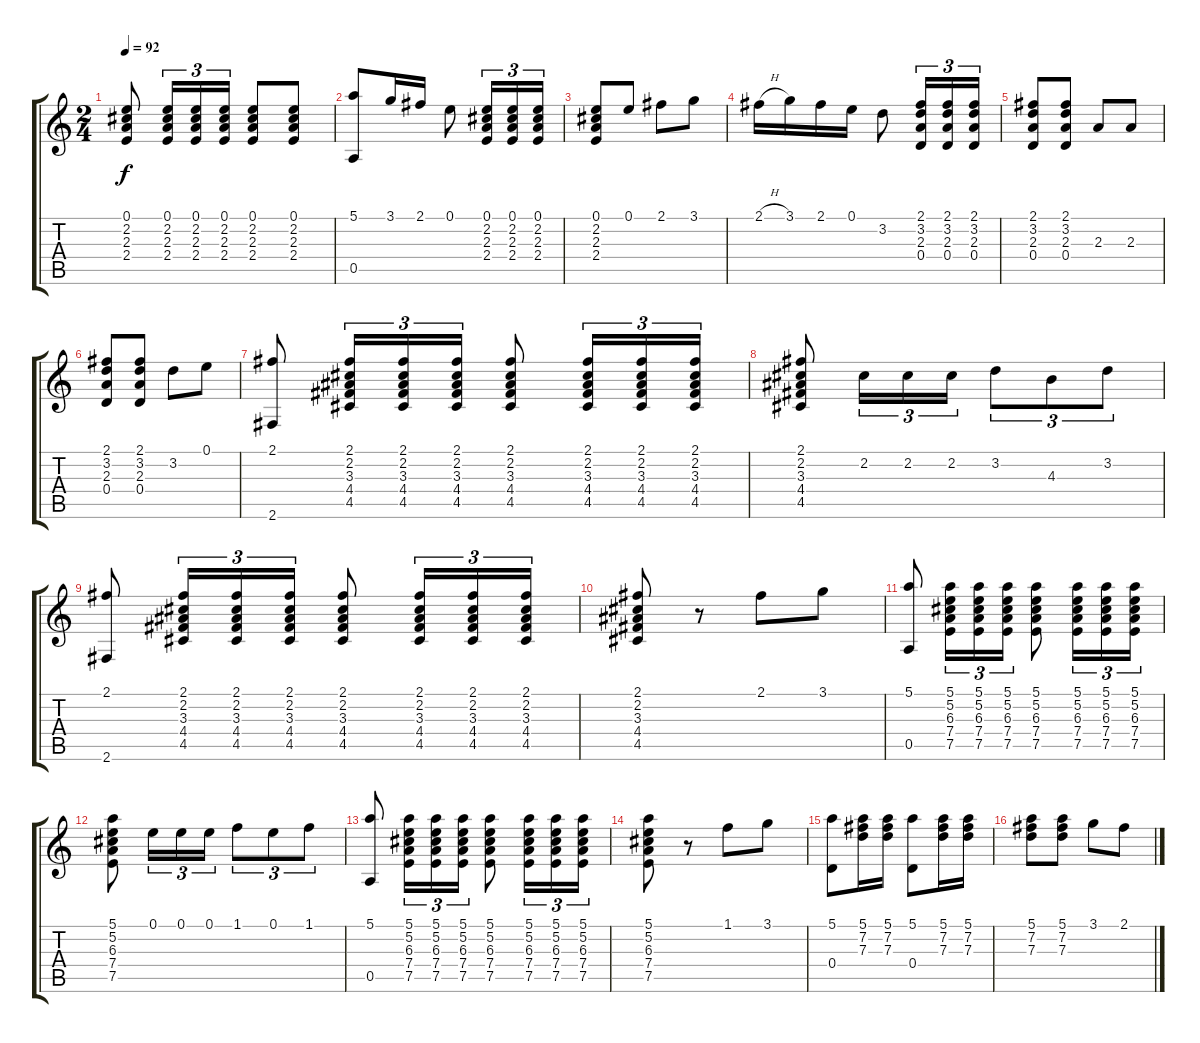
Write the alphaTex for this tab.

\track "" {instrument acousticguitarnylon}
\staff {score tabs}
\tuning (E4 B3 G3 D3 A2 E2) {hide}
\ts (2 4)
\tempo 92
\clef g2
\ks c
(0.1 2.2 2.3 2.4).8{dy f} (0.1 2.2 2.3 2.4).16{tu (3 2)} (0.1 2.2 2.3 2.4).16{tu (3 2)} (0.1 2.2 2.3 2.4).16{tu (3 2)} (0.1 2.2 2.3 2.4).8 (0.1 2.2 2.3 2.4).8 |
(5.1 0.5).8 3.1.16 2.1.16 0.1.8 (0.1 2.2 2.3 2.4).16{tu (3 2)} (0.1 2.2 2.3 2.4).16{tu (3 2)} (0.1 2.2 2.3 2.4).16{tu (3 2)} |
(0.1 2.2 2.3 2.4).8 0.1.8 2.1.8 3.1.8 |
2.1{h}.16 3.1.16 2.1.16 0.1.16 3.2.8 (2.1 3.2 2.3 0.4).16{tu (3 2)} (2.1 3.2 2.3 0.4).16{tu (3 2)} (2.1 3.2 2.3 0.4).16{tu (3 2)} |
(2.1 3.2 2.3 0.4).8 (2.1 3.2 2.3 0.4).8 2.3.8 2.3.8 |
(2.1 3.2 2.3 0.4).8 (2.1 3.2 2.3 0.4).8 3.2.8 0.1.8 |
(2.1 2.6).8 (2.1 2.2 3.3 4.4 4.5).16{tu (3 2)} (2.1 2.2 3.3 4.4 4.5).16{tu (3 2)} (2.1 2.2 3.3 4.4 4.5).16{tu (3 2)} (2.1 2.2 3.3 4.4 4.5).8 (2.1 2.2 3.3 4.4 4.5).16{tu (3 2)} (2.1 2.2 3.3 4.4 4.5).16{tu (3 2)} (2.1 2.2 3.3 4.4 4.5).16{tu (3 2)} |
(2.1 2.2 3.3 4.4 4.5).8 2.2.16{tu (3 2)} 2.2.16{tu (3 2)} 2.2.16{tu (3 2)} 3.2.8{tu (3 2)} 4.3.8{tu (3 2)} 3.2.8{tu (3 2)} |
(2.1 2.6).8 (2.1 2.2 3.3 4.4 4.5).16{tu (3 2)} (2.1 2.2 3.3 4.4 4.5).16{tu (3 2)} (2.1 2.2 3.3 4.4 4.5).16{tu (3 2)} (2.1 2.2 3.3 4.4 4.5).8 (2.1 2.2 3.3 4.4 4.5).16{tu (3 2)} (2.1 2.2 3.3 4.4 4.5).16{tu (3 2)} (2.1 2.2 3.3 4.4 4.5).16{tu (3 2)} |
(2.1 2.2 3.3 4.4 4.5).8 r.8 2.1.8 3.1.8 |
(5.1 0.5).8 (5.1 5.2 6.3 7.4 7.5).16{tu (3 2)} (5.1 5.2 6.3 7.4 7.5).16{tu (3 2)} (5.1 5.2 6.3 7.4 7.5).16{tu (3 2)} (5.1 5.2 6.3 7.4 7.5).8 (5.1 5.2 6.3 7.4 7.5).16{tu (3 2)} (5.1 5.2 6.3 7.4 7.5).16{tu (3 2)} (5.1 5.2 6.3 7.4 7.5).16{tu (3 2)} |
(5.1 5.2 6.3 7.4 7.5).8 0.1.16{tu (3 2)} 0.1.16{tu (3 2)} 0.1.16{tu (3 2)} 1.1.8{tu (3 2)} 0.1.8{tu (3 2)} 1.1.8{tu (3 2)} |
(5.1 0.5).8 (5.1 5.2 6.3 7.4 7.5).16{tu (3 2)} (5.1 5.2 6.3 7.4 7.5).16{tu (3 2)} (5.1 5.2 6.3 7.4 7.5).16{tu (3 2)} (5.1 5.2 6.3 7.4 7.5).8 (5.1 5.2 6.3 7.4 7.5).16{tu (3 2)} (5.1 5.2 6.3 7.4 7.5).16{tu (3 2)} (5.1 5.2 6.3 7.4 7.5).16{tu (3 2)} |
(5.1 5.2 6.3 7.4 7.5).8 r.8 1.1.8 3.1.8 |
(5.1 0.4).8 (5.1 7.2 7.3).16 (5.1 7.2 7.3).16 (5.1 0.4).8 (5.1 7.2 7.3).16 (5.1 7.2 7.3).16 |
(5.1 7.2 7.3).8 (5.1 7.2 7.3).8 3.1.8 2.1.8
